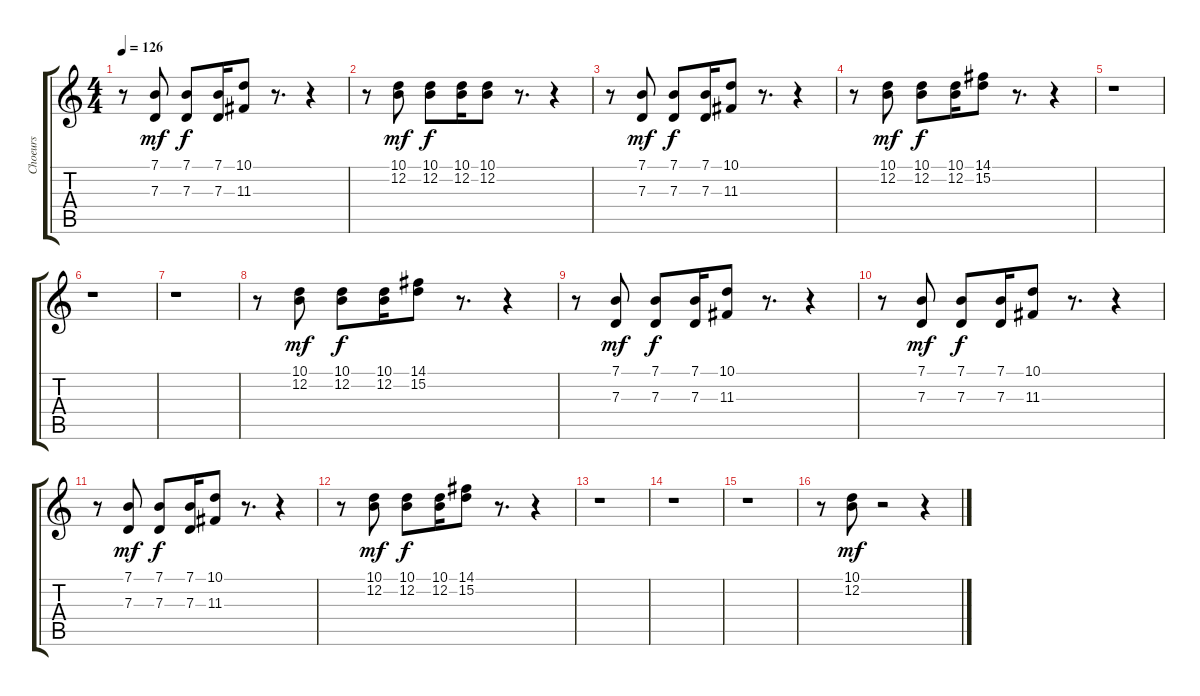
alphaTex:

\track ("Choeurs" "Choeurs") {instrument voiceoohs}
\staff {score tabs}
\tuning (E4 B3 G3 D3 A2 E2) {hide}
\ts (4 4)
\tempo 126
\clef g2
\ks c
r.8{dy f} (7.1 7.3).8{dy mf} (7.1 7.3).8{dy f} (7.1 7.3).16 (10.1 11.3).8 r.8{d} r.4 |
r.8 (10.1 12.2).8{dy mf} (10.1 12.2).8{dy f} (10.1 12.2).16 (10.1 12.2).8 r.8{d} r.4 |
r.8 (7.1 7.3).8{dy mf} (7.1 7.3).8{dy f} (7.1 7.3).16 (10.1 11.3).8 r.8{d} r.4 |
r.8 (10.1 12.2).8{dy mf} (10.1 12.2).8{dy f} (10.1 12.2).16 (14.1 15.2).8 r.8{d} r.4 |
r.1 |
r.1 |
r.1 |
r.8 (10.1 12.2).8{dy mf} (10.1 12.2).8{dy f} (10.1 12.2).16 (14.1 15.2).8 r.8{d} r.4 |
r.8{volume 12} (7.1 7.3).8{dy mf} (7.1 7.3).8{dy f} (7.1 7.3).16 (10.1 11.3).8 r.8{d} r.4 |
r.8{volume 10} (7.1 7.3).8{dy mf} (7.1 7.3).8{dy f} (7.1 7.3).16 (10.1 11.3).8 r.8{d} r.4 |
r.8{volume 8} (7.1 7.3).8{dy mf} (7.1 7.3).8{dy f} (7.1 7.3).16 (10.1 11.3).8 r.8{d} r.4 |
r.8{volume 6} (10.1 12.2).8{dy mf} (10.1 12.2).8{dy f} (10.1 12.2).16 (14.1 15.2).8 r.8{d} r.4 |
r.1 |
r.1 |
r.1 |
r.8 (10.1 12.2).8{dy mf volume 2} r.2 r.4
